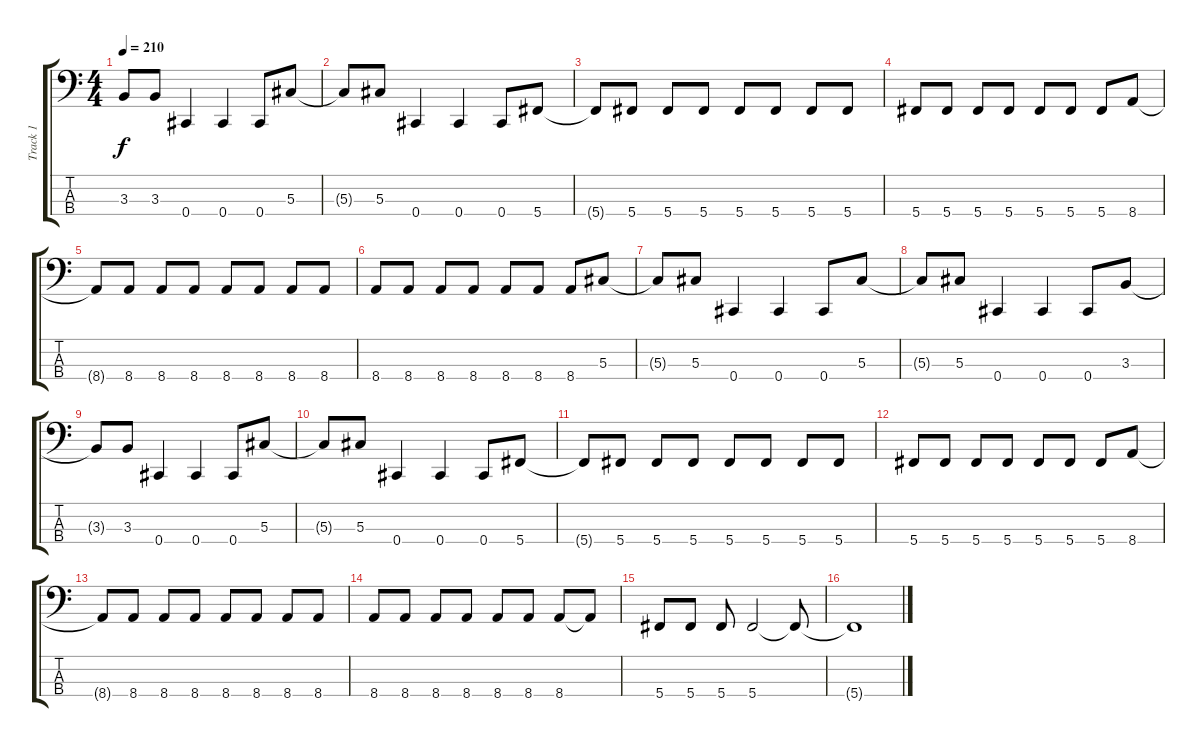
\track ("Track 1" "Track 1") {instrument electricbasspick}
\staff {score tabs}
\tuning (Gb2 Db2 Ab1 Db1) {hide}
\ts (4 4)
\tempo 210
\clef f4
\ks c
3.3{t}.8{dy f} 3.3.8 0.4.4 0.4.4 0.4.8 5.3.8 |
5.3{t}.8 5.3.8 0.4.4 0.4.4 0.4.8 5.4.8 |
5.4{t}.8 5.4.8 5.4.8 5.4.8 5.4.8 5.4.8 5.4.8 5.4.8 |
5.4.8 5.4.8 5.4.8 5.4.8 5.4.8 5.4.8 5.4.8 8.4.8 |
8.4{t}.8 8.4.8 8.4.8 8.4.8 8.4.8 8.4.8 8.4.8 8.4.8 |
8.4.8 8.4.8 8.4.8 8.4.8 8.4.8 8.4.8 8.4.8 5.3.8 |
5.3{t}.8 5.3.8 0.4.4 0.4.4 0.4.8 5.3.8 |
5.3{t}.8 5.3.8 0.4.4 0.4.4 0.4.8 3.3.8 |
3.3{t}.8 3.3.8 0.4.4 0.4.4 0.4.8 5.3.8 |
5.3{t}.8 5.3.8 0.4.4 0.4.4 0.4.8 5.4.8 |
5.4{t}.8 5.4.8 5.4.8 5.4.8 5.4.8 5.4.8 5.4.8 5.4.8 |
5.4.8 5.4.8 5.4.8 5.4.8 5.4.8 5.4.8 5.4.8 8.4.8 |
8.4{t}.8 8.4.8 8.4.8 8.4.8 8.4.8 8.4.8 8.4.8 8.4.8 |
8.4.8 8.4.8 8.4.8 8.4.8 8.4.8 8.4.8 8.4.8 8.4{t}.8 |
5.4.8 5.4.8 5.4.8 5.4.2 5.4{t}.8 |
5.4{t}.1
